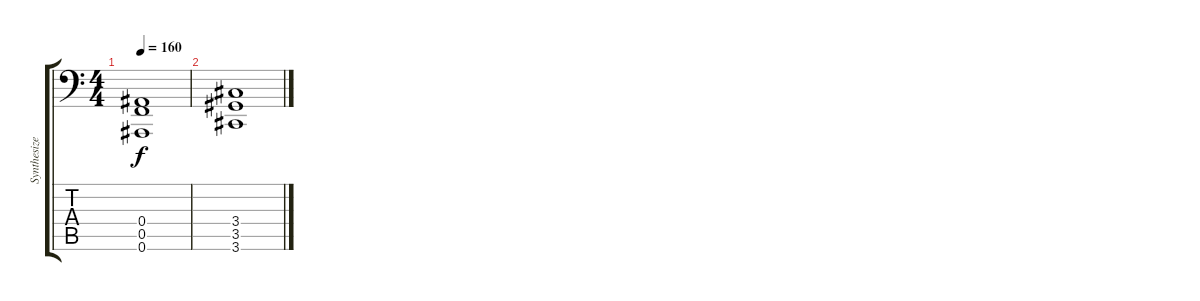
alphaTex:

\track ("Synthesizer" "Synthesize") {instrument pad1newage}
\staff {score tabs}
\tuning (C4 G3 Eb3 Bb2 F2 Bb1) {hide}
\ts (4 4)
\tempo 160
\clef f4
\ks c
(0.4{t} 0.5{t} 0.6{t}).1{dy f} |
(3.4 3.5 3.6).1
